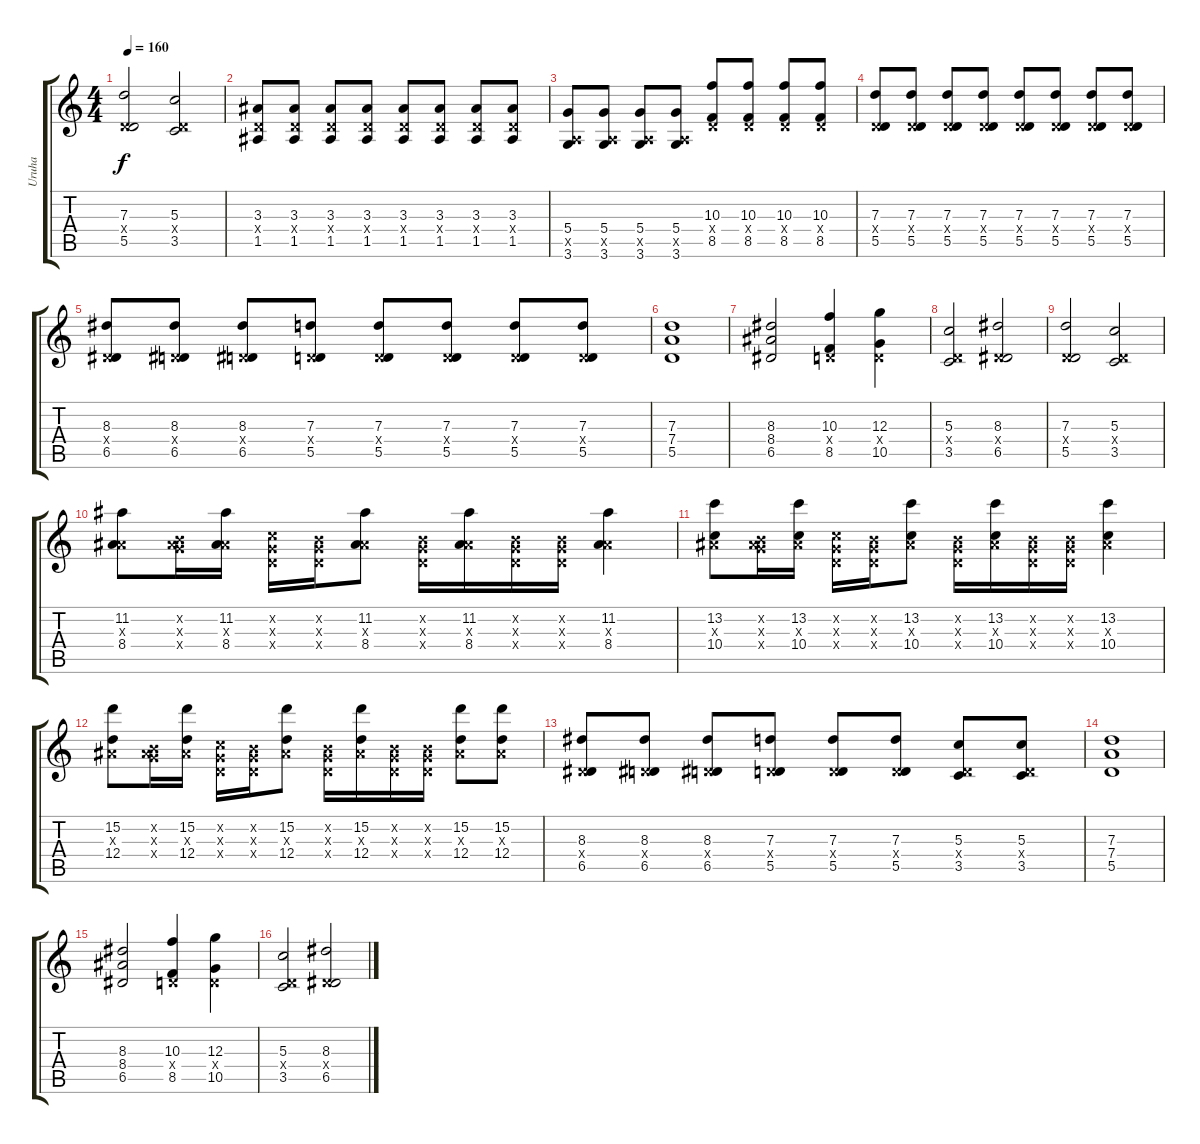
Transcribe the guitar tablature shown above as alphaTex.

\track ("Uruha" "Uruha") {instrument distortionguitar}
\staff {score tabs}
\tuning (E4 B3 G3 D3 A2 E2) {hide}
\ts (4 4)
\tempo 160
\clef g2
\ks c
(7.3 0.4{x} 5.5).2{dy f} (5.3 0.4{x} 3.5).2 |
(3.3 0.4{x} 1.5).8 (3.3 0.4{x} 1.5).8 (3.3 0.4{x} 1.5).8 (3.3 0.4{x} 1.5).8 (3.3 0.4{x} 1.5).8 (3.3 0.4{x} 1.5).8 (3.3 0.4{x} 1.5).8 (3.3 0.4{x} 1.5).8 |
(5.4 0.5{x} 3.6).8 (5.4 0.5{x} 3.6).8 (5.4 0.5{x} 3.6).8 (5.4 0.5{x} 3.6).8 (10.3 0.4{x} 8.5).8 (10.3 0.4{x} 8.5).8 (10.3 0.4{x} 8.5).8 (10.3 0.4{x} 8.5).8 |
(7.3 0.4{x} 5.5).8 (7.3 0.4{x} 5.5).8 (7.3 0.4{x} 5.5).8 (7.3 0.4{x} 5.5).8 (7.3 0.4{x} 5.5).8 (7.3 0.4{x} 5.5).8 (7.3 0.4{x} 5.5).8 (7.3 0.4{x} 5.5).8 |
(8.3 0.4{x} 6.5).8 (8.3 0.4{x} 6.5).8 (8.3 0.4{x} 6.5).8 (7.3 0.4{x} 5.5).8 (7.3 0.4{x} 5.5).8 (7.3 0.4{x} 5.5).8 (7.3 0.4{x} 5.5).8 (7.3 0.4{x} 5.5).8 |
(7.3 7.4 5.5).1 |
(8.3 8.4 6.5).2 (10.3 0.4{x} 8.5).4 (12.3 0.4{x} 10.5).4 |
(5.3 0.4{x} 3.5).2 (8.3 0.4{x} 6.5).2 |
(7.3 0.4{x} 5.5).2 (5.3 0.4{x} 3.5).2 |
(11.2 3.3{x} 8.4).8 (0.2{x} 0.3{x} 8.4{x}).16 (11.2 3.3{x} 8.4).16 (1.2{x} 0.3{x} 0.4{x}).16 (0.2{x} 0.3{x} 0.4{x}).16 (11.2 3.3{x} 8.4).8 (0.2{x} 0.3{x} 0.4{x}).16 (11.2 3.3{x} 8.4).16 (0.2{x} 0.3{x} 0.4{x}).16 (0.2{x} 0.3{x} 0.4{x}).16 (11.2 3.3{x} 8.4).4 |
(13.2 3.3{x} 10.4).8 (0.2{x} 0.3{x} 8.4{x}).16 (13.2 3.3{x} 10.4).16 (1.2{x} 0.3{x} 0.4{x}).16 (0.2{x} 0.3{x} 0.4{x}).16 (13.2 3.3{x} 10.4).8 (0.2{x} 0.3{x} 0.4{x}).16 (13.2 3.3{x} 10.4).16 (0.2{x} 0.3{x} 0.4{x}).16 (0.2{x} 0.3{x} 0.4{x}).16 (13.2 3.3{x} 10.4).4 |
(15.2 3.3{x} 12.4).8 (0.2{x} 0.3{x} 8.4{x}).16 (15.2 3.3{x} 12.4).16 (1.2{x} 0.3{x} 0.4{x}).16 (0.2{x} 0.3{x} 0.4{x}).16 (15.2 3.3{x} 12.4).8 (0.2{x} 0.3{x} 0.4{x}).16 (15.2 3.3{x} 12.4).16 (0.2{x} 0.3{x} 0.4{x}).16 (0.2{x} 0.3{x} 0.4{x}).16 (15.2 3.3{x} 12.4).8 (15.2 3.3{x} 12.4).8 |
(8.3 0.4{x} 6.5).8 (8.3 0.4{x} 6.5).8 (8.3 0.4{x} 6.5).8 (7.3 0.4{x} 5.5).8 (7.3 0.4{x} 5.5).8 (7.3 0.4{x} 5.5).8 (5.3 0.4{x} 3.5).8 (5.3 0.4{x} 3.5).8 |
(7.3 7.4 5.5).1 |
(8.3 8.4 6.5).2 (10.3 0.4{x} 8.5).4 (12.3 0.4{x} 10.5).4 |
(5.3 0.4{x} 3.5).2 (8.3 0.4{x} 6.5).2
